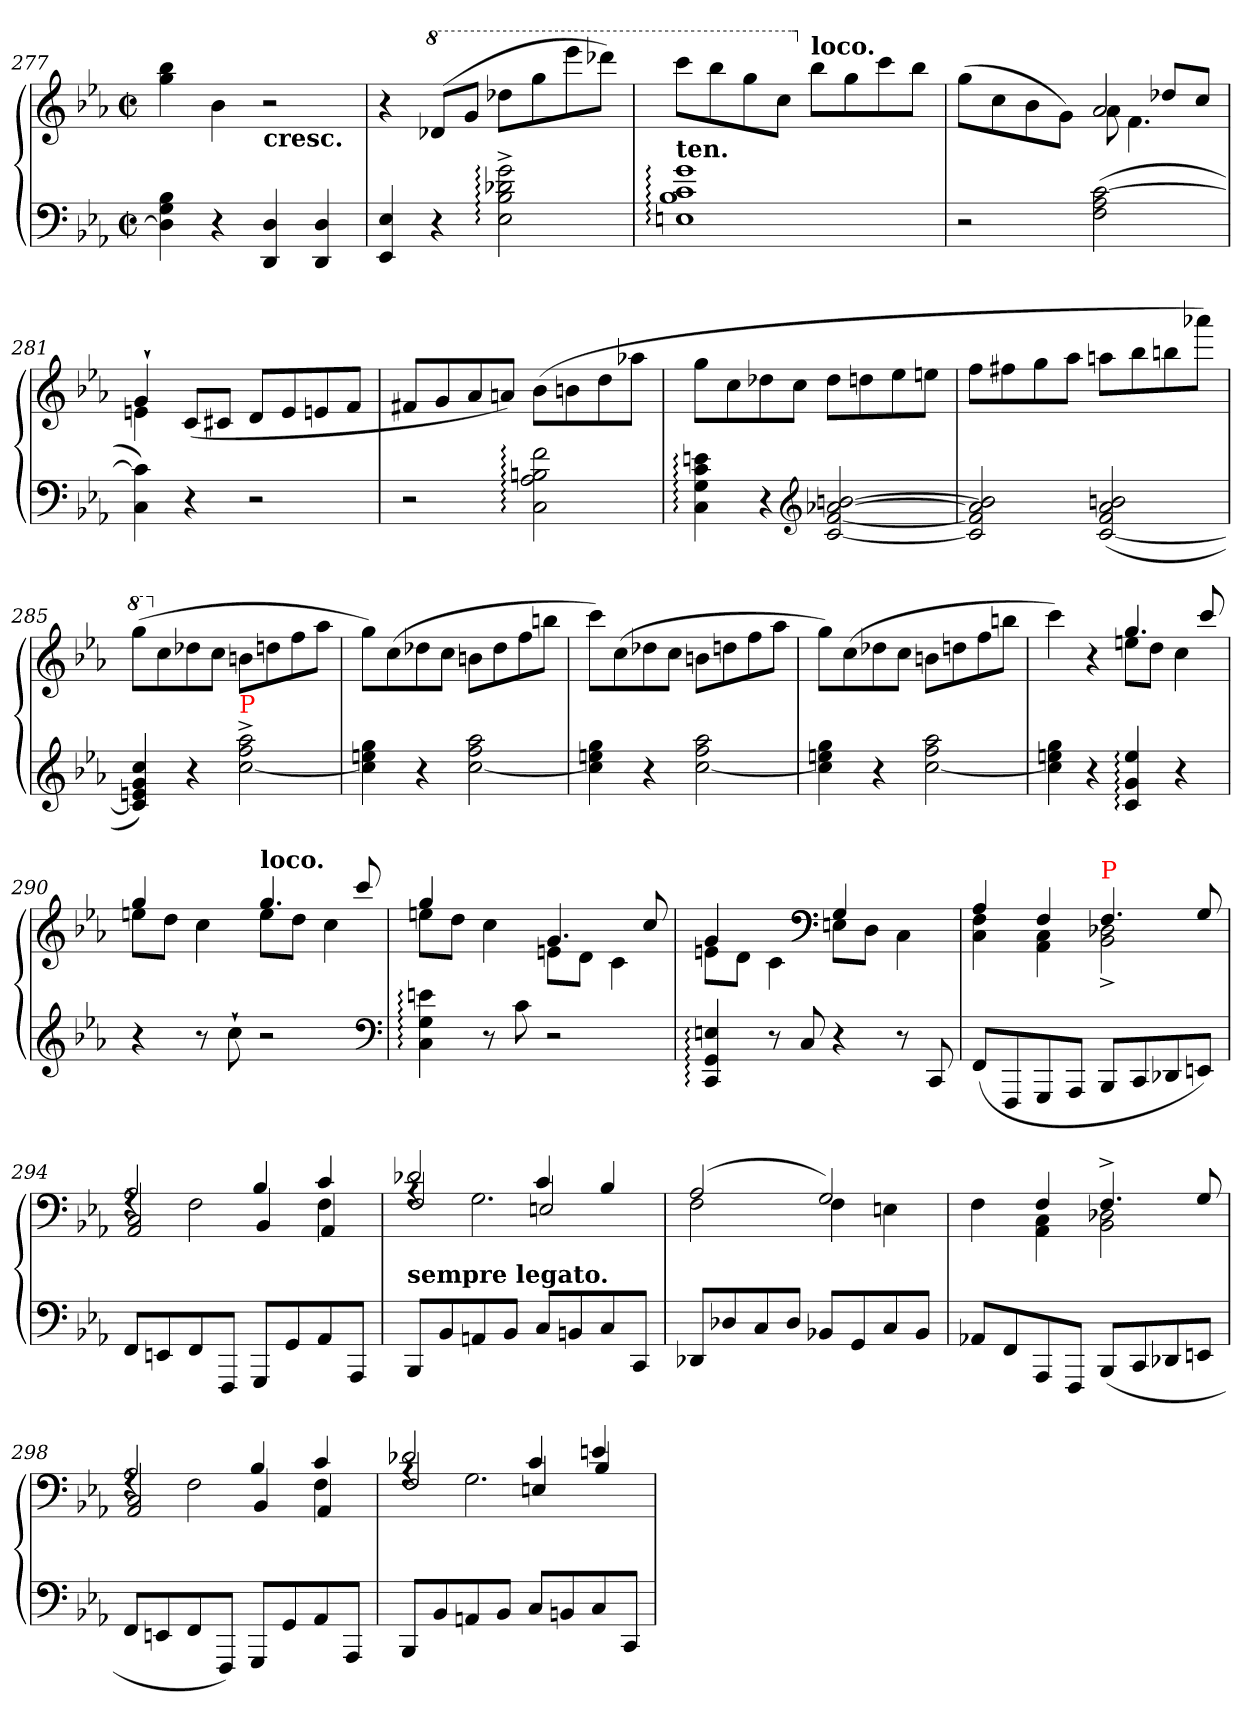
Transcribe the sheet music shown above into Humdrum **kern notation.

**kern	**kern
*part1	*part1
*staff2	*staff1
*clefF4	*clefG2
*k[b-e-a-]	*k[b-e-a-]
*c:	*c:
*M2/2	*M2/2
*met(c|)	*met(c|)
=277	=277
4B- 4G 4D]	4bb- 4gg
4r	4b-
!	!LO:TX:b:B:t=cresc.
4D 4DD	2r
4D 4DD	.
=278	=278
4E- 4EE-	4r
*	*8va
4r	(8dd-XL
.	8ggJ
2g:^< 2d-X:^< 2B-:^< 2E-:^<	8ddd-XL
.	8ggg
.	8eeee-
.	8dddd-XJ)
=279	=279
!LO:TX:a:B:t=ten.	!
1g: 1c: 1B-: 1En:	8ccccL
.	8bbb-
.	8ggg
.	8cccJ
*	*X8va
!	!LO:TX:a:B:t=loco.
.	8bb-L
.	8gg
.	8ccc
.	8bb-J
=280	=280
*	*^
*	*	*^
2r	2ryy	(8ggL	2.ryy
.	.	8cc	.
.	.	8b-	.
.	.	8gJ)	.
(<[2c 2A- 2F	2a-	8a-	.
.	.	4.f	.
.	.	.	8dd-X/L
.	.	.	8cc/J
*	*	*v	*v
=281	=281	=281
4c] 4C)	4g`	4en
4r	(8cL	2.ryy
.	8c#XJ	.
2r	8dL	.
.	8e	.
.	8en	.
.	8fJ	.
*	*v	*v
=282	=282
2r	8f#XL
.	8g
.	8a-
.	8anJ)
2f: 2Bn: 2A-: 2C:	(8b-L
.	8bn
.	8dd
.	8aa-XJ
=283	=283
4en: 4c: 4G: 4C:	8ggL
.	8cc
4r	8dd-X
.	8ccJ
*clefG2	*
[2bn [2a-X [2f [2c	8dd-L
.	8ddn
.	8ee-
.	8eenJ
=284	=284
2b] 2a-] 2f] 2c]	8ffL
.	8ff#X
.	8gg
.	8aa-J
(>2bn 2a- 2f [2c	8aanL
.	8bb-
.	8bbn
.	8aaa-XJ)
=285	=285
*	*8va
4cc 4g 4en 4c])	(8gggL
*	*X8va
.	8cc
4r	8dd-X
.	8ccJ
!LO:TX:a:color=red:t=P	!
2aa-^ 2ff^ [2cc^	8bnL
.	8ddn
.	8ff
.	8aa-J
=286	=286
4gg 4een 4cc]	8ggL)
.	(>8cc
4r	8dd-X
.	8ccJ
2aa- 2ff [2cc	8bnL
.	8dd-
.	8ff
.	8bbnJ
=287	=287
4gg 4een 4cc]	8cccL)
.	(8cc
4r	8dd-X
.	8ccJ
2aa- 2ff [2cc	8bnL
.	8ddn
.	8ff
.	8aa-J
=288	=288
4gg 4een 4cc]	8ggL)
.	(8cc
4r	8dd-X
.	8ccJ
2aa- 2ff [2cc	8bnL
.	8ddn
.	8ff
.	8bbnJ
=289	=289
*	*^
4gg 4een 4cc]	2ryy	4ccc)
4r	.	4r
4ee: 4g: 4c:	4.gg	8eenL
.	.	8ddJ
4r	.	4cc
.	8ccc	.
=290	=290	=290
4r	4gg	8eenL
.	.	8ddJ
8r	4ryy	4cc
8cc`	.	.
!	!LO:TX:a:B:t=loco.	!
2r	4.gg	8eeL
.	.	8ddJ
.	.	4cc
.	8ccc	.
*clefF4	*	*
=291	=291	=291
4en: 4G: 4C:	4gg	8eenL
.	.	8ddJ
8r	4ryy	4cc
8c	.	.
2r	4.g	8enL
.	.	8dJ
.	.	4c
.	8cc	.
=292	=292	=292
4En: 4GG: 4CC:	4g	8enL
.	.	8dJ
8r	4ryy	4c\
8C	.	.
*	*clefF4	*
4r	4G	8EnL
.	.	8DJ
8r	4ryy	4C\
8CC	.	.
=293	=293	=293
(8FFL	4A-	4F 4C
8FFF	.	.
8GGG	4F	4C 4AA-
8AAA-J	.	.
!	!LO:TX:a:color=red:t=P	!
8BBB-L	4.F	2D-X^< 2BB-^<
8CC	.	.
8DD-X	.	.
8EEnJ)	8G	.
=294	=294	=294
*	*	*^
8FFL	2A-	4rF	2C 2AA-
8EEn	.	.	.
8FF	.	2F	.
8FFFJ	.	.	.
8GGGL	4B-	.	4BB-
8GG	.	.	.
8AA-	4c	4F	4AA-
8AAA-J	.	.	.
=295	=295	=295	=295
!LO:TX:a:B:t=sempre legato.	!	!	!
8BBB-L	2d-X	4rA	2F
8BB-	.	.	.
8AAn	.	2.G	.
8BB-J	.	.	.
8CL	4c	.	2En
8BBn	.	.	.
8C	4B-	.	.
8CCJ	.	.	.
*	*	*v	*v
=296	=296	=296
8DD-XL	(2A-	2F
8D-X	.	.
8C	.	.
8D-J	.	.
8BB-XL	2G)	4F
8GG	.	.
8C	.	4En
8BB-J	.	.
=297	=297	=297
8AA-XL	4ryy	4F
8FF	.	.
8AAA-	4F	4C 4AA-
8FFFJ	.	.
(>8BBB-L	4.F^	2D-X 2BB-
8CC	.	.
8DD-X	.	.
8EEnJ	8G	.
=298	=298	=298
*	*	*^
8FFL	2A-	4rF	2C 2AA-
8EEn	.	.	.
8FF	.	2F	.
8FFFJ)	.	.	.
8GGGL	4B-	.	4BB-
8GG	.	.	.
8AA-	4c	4F	4AA-
8AAA-J	.	.	.
=299	=299	=299	=299
8BBB-L	2d-X	4rA	2F
8BB-	.	.	.
8AAn	.	2.G	.
8BB-J	.	.	.
8CL	4c	.	4En
8BBn	.	.	.
8C	4en	.	4B-
8CCJ	.	.	.
*	*v	*v	*v
=	=
*-	*-
